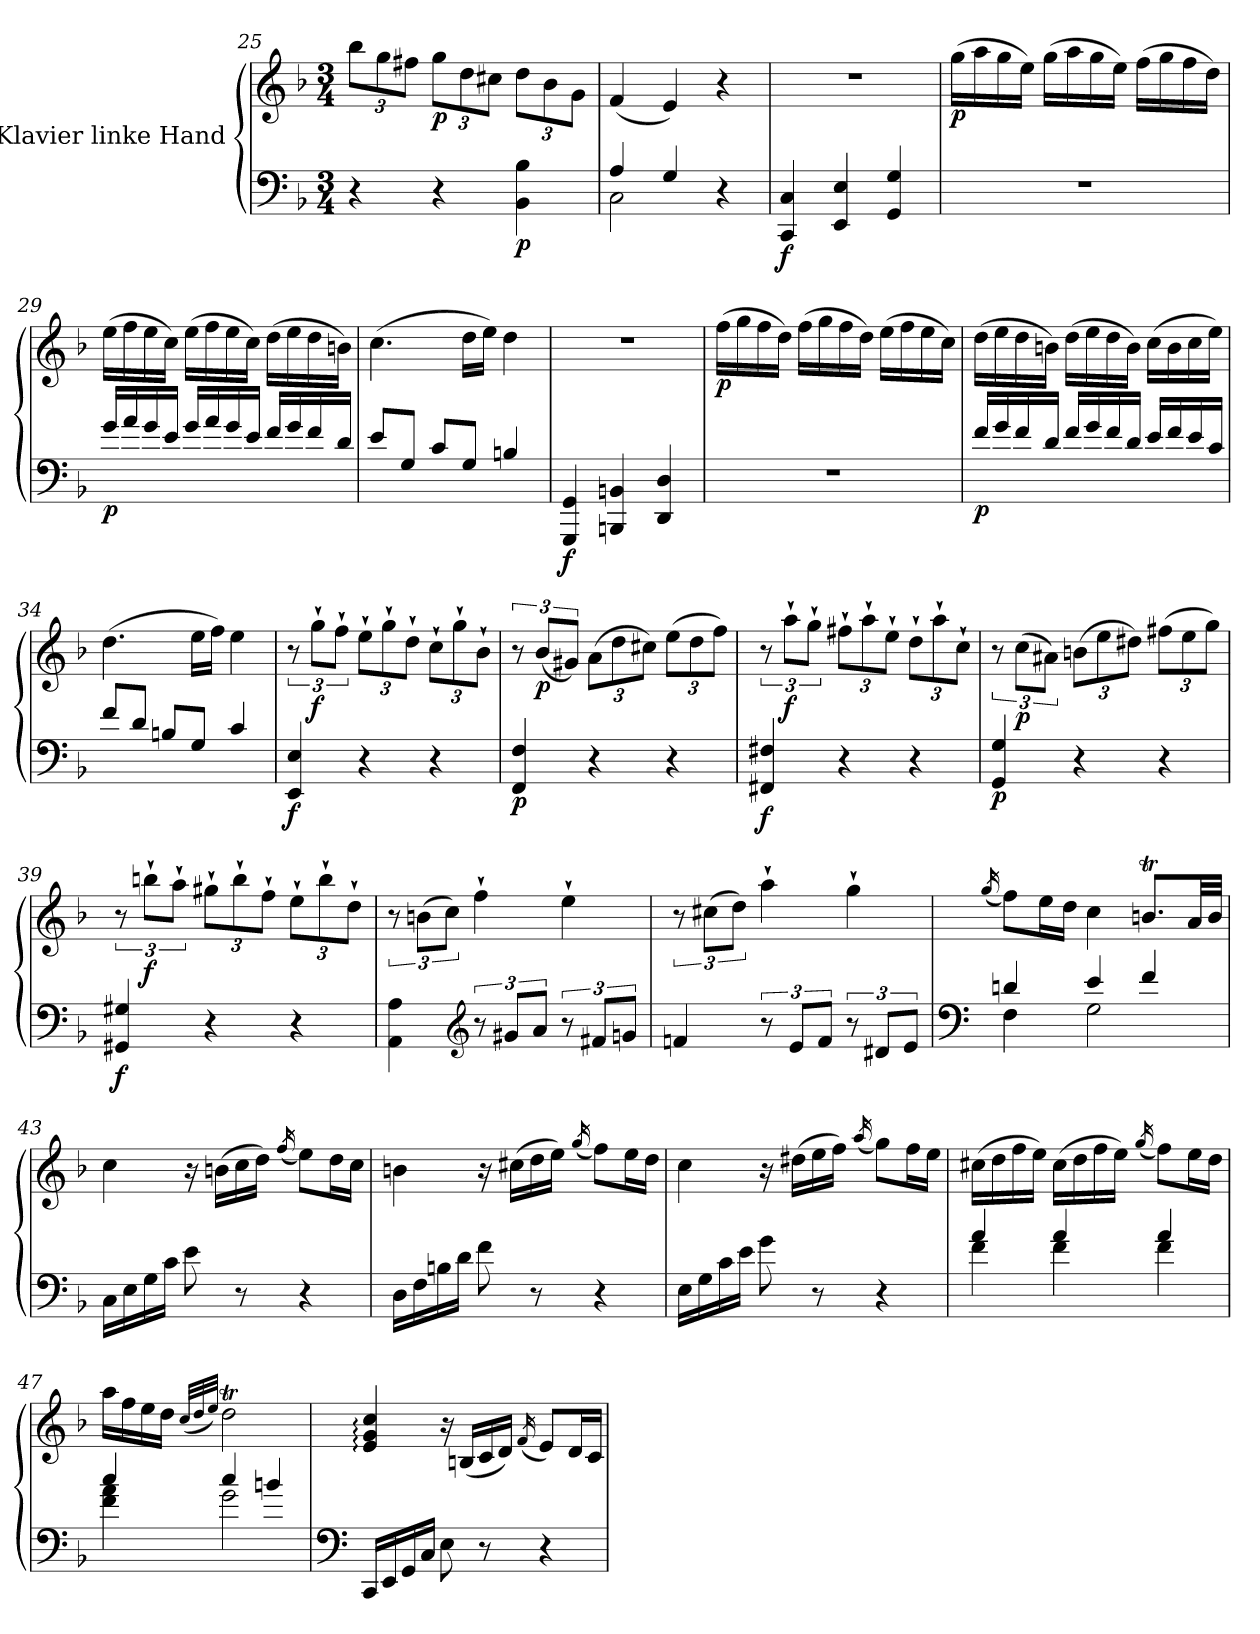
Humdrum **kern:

**kern	**kern	**dynam
*part1	*part1	*part1
*staff2	*staff1	*staff1/2
*I"Klavier linke Hand	*	*
*clefF4	*clefG2	*
*k[b-]	*k[b-]	*
*M3/4	*M3/4	*
*	*Xbrackettup	*
=25	=25	=25
4r	12bb-\L	.
.	12gg\	.
.	12ff#X\J	.
!	!	!LO:DY:b
4r	12gg\L	p
.	12dd\	.
.	12cc#X\J	.
!	!	!LO:DY:b=2
4BB-\ 4B-\	12dd\L	p
.	12b-\	.
.	12g\J	.
=26	=26	=26
*^	*	*
4A/	2C\	(<4f/	.
4G/	.	4e/)	.
4r	4ryy	4r	.
=27	=27	=27	=27
!	!	!	!LO:DY:b=2
*v	*v	*	*
4CC/ 4C/	2.r	f
4EE/ 4E/	.	.
4GG/ 4G/	.	.
!!LO:PB:g=z
=28	=28	=28
!	!	!LO:DY:b
2.r	(>16gg\LL	p
.	16aa\	.
.	16gg\	.
.	16ee\JJ)	.
.	(>16gg\LL	.
.	16aa\	.
.	16gg\	.
.	16ee\JJ)	.
.	(>16ff\LL	.
.	16gg\	.
.	16ff\	.
.	16dd\JJ)	.
=29	=29	=29
!	!	!LO:DY:b=2
16g/LL	(>16ee\LL	p
16a/	16ff\	.
16g/	16ee\	.
16e/JJ	16cc\JJ)	.
16g/LL	(>16ee\LL	.
16a/	16ff\	.
16g/	16ee\	.
16e/JJ	16cc\JJ)	.
16f/LL	(>16dd\LL	.
16g/	16ee\	.
16f/	16dd\	.
16d/JJ	16bn\JJ)	.
=30	=30	=30
8e/L	(>4.cc\	.
8G/J	.	.
8c/L	.	.
8G/J	16dd\LL	.
.	16ee\JJ)	.
4Bn/	4dd\	.
=31	=31	=31
!	!	!LO:DY:b=2
4GGG/ 4GG/	2.r	f
4BBBn/ 4BBn/	.	.
4DD/ 4D/	.	.
=32	=32	=32
!	!	!LO:DY:b
2.r	(>16ff\LL	p
.	16gg\	.
.	16ff\	.
.	16dd\JJ)	.
.	(>16ff\LL	.
.	16gg\	.
.	16ff\	.
.	16dd\JJ)	.
.	(>16ee\LL	.
.	16ff\	.
.	16ee\	.
.	16cc\JJ)	.
!!LO:LB:g=z
=33	=33	=33
!	!	!LO:DY:b=2
16f/LL	(>16dd\LL	p
16g/	16ee\	.
16f/	16dd\	.
16d/JJ	16bn\JJ)	.
16f/LL	(>16dd\LL	.
16g/	16ee\	.
16f/	16dd\	.
16d/JJ	16b\JJ)	.
16e/LL	(>16cc\LL	.
16f/	16b\	.
16e/	16cc\	.
16c/JJ	16ee\JJ)	.
=34	=34	=34
8f/L	(>4.dd\	.
8d/J	.	.
8Bn/L	.	.
8G/J	16ee\LL	.
.	16ff\JJ)	.
4c/	4ee\	.
=35	=35	=35
*	*brackettup	*
!	!	!LO:DY:b=2
4EE/ 4E/	12r	f
!	!	!LO:DY:b
.	12gg`\L	f
.	12ff`\J	.
*	*Xbrackettup	*
4r	12ee`\L	.
.	12gg`\	.
.	12dd`\J	.
4r	12cc`\L	.
.	12gg`\	.
.	12b-`\J	.
=36	=36	=36
*	*brackettup	*
!	!	!LO:DY:b=2
4FF/ 4F/	12r	p
!	!	!LO:DY:b
.	(<12b-/L	p
.	12g#X/J)	.
*	*Xbrackettup	*
4r	(>12a\L	.
.	12dd\	.
.	12cc#X\J)	.
4r	(>12ee\L	.
.	12dd\	.
.	12ff\J)	.
=37	=37	=37
*	*brackettup	*
!	!	!LO:DY:b=2
4FF#X/ 4F#X/	12r	f
!	!	!LO:DY:b
.	12aa`\L	f
.	12gg`\J	.
*	*Xbrackettup	*
4r	12ff#X`\L	.
.	12aa`\	.
.	12ee`\J	.
4r	12dd`\L	.
.	12aa`\	.
.	12cc`\J	.
!!LO:LB:g=z
=38	=38	=38
*	*brackettup	*
!	!	!LO:DY:b=2
4GG/ 4G/	12r	p
!	!	!LO:DY:b
.	(>12cc\L	p
.	12a#X\J)	.
*	*Xbrackettup	*
4r	(>12bn\L	.
.	12ee\	.
.	12dd#X\J)	.
4r	(>12ff#X\L	.
.	12ee\	.
.	12gg\J)	.
=39	=39	=39
*	*brackettup	*
!	!	!LO:DY:b=2
4GG#X/ 4G#X/	12r	f
!	!	!LO:DY:b
.	12bbn`\L	f
.	12aa`\J	.
*	*Xbrackettup	*
4r	12gg#X`\L	.
.	12bb`\	.
.	12ff`\J	.
4r	12ee`\L	.
.	12bb`\	.
.	12dd`\J	.
=40	=40	=40
*	*brackettup	*
4AA\ 4A\	12r	.
.	(>12bn\L	.
.	12cc\J)	.
*clefG2	*	*
12r	4ff`\	.
12g#X/L	.	.
12a/J	.	.
12r	4ee`\	.
12f#X/L	.	.
12gn/J	.	.
=41	=41	=41
4fn/	12r	.
.	(>12cc#X\L	.
.	12dd\J)	.
12r	4aa`\	.
12e/L	.	.
12f/J	.	.
12r	4gg`\	.
12d#X/L	.	.
12e/J	.	.
=42	=42	=42
*clefF4	*	*
.	(<16qgg/	.
*^	*	*
4dn/	4F\	8ff\L)	.
.	.	16ee\L	.
.	.	16dd\JJ	.
4e/	2G\	4cc\	.
4f/	.	8.bnt/L	.
.	.	32a/LL	.
.	.	32b/JJJ	.
*v	*v	*	*
!!LO:LB:g=z
=43	=43	=43
16C\LL	4cc\	.
16E\	.	.
16G\	.	.
16c\JJ	.	.
8e\	16r	.
.	(>16bn\LL	.
8r	16cc\	.
.	16dd\JJ)	.
.	(<16qff/	.
4r	8ee\L)	.
.	16dd\L	.
.	16cc\JJ	.
=44	=44	=44
16D\LL	4bn\	.
16F\	.	.
16Bn\	.	.
16d\JJ	.	.
8f\	16r	.
.	(>16cc#X\LL	.
8r	16dd\	.
.	16ee\JJ)	.
.	(<16qgg/	.
4r	8ff\L)	.
.	16ee\L	.
.	16dd\JJ	.
=45	=45	=45
16E\LL	4cc\	.
16G\	.	.
16c\	.	.
16e\JJ	.	.
8g\	16r	.
.	(>16dd#X\LL	.
8r	16ee\	.
.	16ff\JJ)	.
.	(<16qaa/	.
4r	8gg\L)	.
.	16ff\L	.
.	16ee\JJ	.
=46	=46	=46
*^	*	*
4a/	4f\	(>16cc#X\LL	.
.	.	16dd\	.
.	.	16ff\	.
.	.	16ee\JJ)	.
4a/	4f\	(>16cc#\LL	.
.	.	16dd\	.
.	.	16ff\	.
.	.	16ee\JJ)	.
.	.	(<16qgg/	.
4a/	4f\	8ff\L)	.
.	.	16ee\L	.
.	.	16dd\JJ	.
!!LO:LB:g=z
=47	=47	=47	=47
4cc/	4f\ 4a\	16aa\LL	.
.	.	16ff\	.
.	.	16ee\	.
.	.	16dd\JJ	.
.	.	(<32qcc/LLL	.
.	.	32qdd/	.
.	.	32qee/JJJ)	.
4cc/	2g\	2ddT\	.
4bn/	.	.	.
*v	*v	*	*
=48	=48	=48
*clefF4	*	*
16CC/LL	4e/: 4g/: 4cc/:	.
16EE/	.	.
16GG/	.	.
16C/JJ	.	.
8E\	16r	.
.	(<16Bn/LL	.
8r	16c/	.
.	16d/JJ)	.
.	(<16qf/	.
4r	8e/L)	.
.	16d/L	.
.	16c/JJ	.
=	=	=
*-	*-	*-
